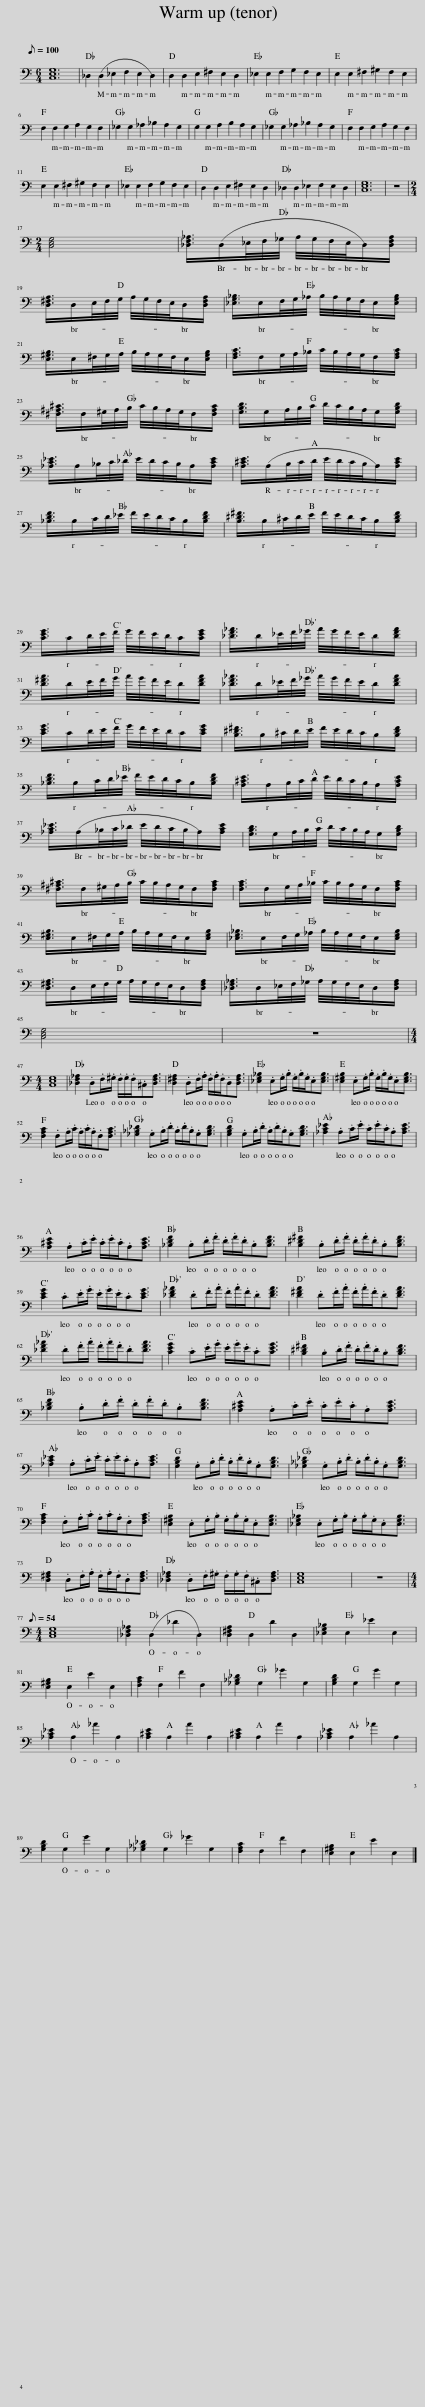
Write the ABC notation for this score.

X:1
L:1/8
M:6/4
I:linebreak $
K:C
V:1 bass
V:1
 [C,E,G,]12[Q:1/8=100] | _D,2 (D,2 _E,2 F,2 E,2 D,2) | D,2 D,2 E,2 ^F,2 E,2 D,2 | _E,2 E,2 F,2 G,2 F,2 E,2 | E,2 E,2 ^F,2 ^G,2 F,2 E,2 |$ %5
 F,2 F,2 G,2 A,2 G,2 F,2 | _G,2 G,2 _A,2 _B,2 A,2 G,2 | G,2 G,2 A,2 B,2 A,2 G,2 | _G,2 G,2 _A,2 _B,2 A,2 G,2 | F,2 F,2 G,2 A,2 G,2 F,2 |$ %10
 E,2 E,2 ^F,2 ^G,2 F,2 E,2 | _E,2 E,2 F,2 G,2 F,2 E,2 | D,2 D,2 E,2 ^F,2 E,2 D,2 | _D,2 D,2 _E,2 F,2 E,2 D,2 | [C,E,G,]12 | %15
 z12 |$[M:2/4] [C,E,G,]4 | [_D,F,_A,]3/4(D,/_E,/4F,/4_G,/4 A,/4G,/4F,/4E,/4D,/)[D,F,A,]/ |$ [D,^F,A,]3/4D,/E,/4F,/4G,/4 A,/4G,/4F,/4E,/4D,/[D,F,A,]/ | [_E,G,_B,]3/4E,/F,/4G,/4_A,/4 B,/4A,/4G,/4F,/4E,/[E,G,B,]/ |$ %20
 [E,^G,B,]3/4E,/^F,/4G,/4A,/4 B,/4A,/4G,/4F,/4E,/[E,G,B,]/ | [F,A,C]3/4F,/G,/4A,/4_B,/4 C/4B,/4A,/4G,/4F,/[F,A,C]/ |$ [^F,^A,^C]3/4F,/^G,/4A,/4B,/4 C/4B,/4A,/4G,/4F,/[F,A,C]/ | [G,B,D]3/4G,/A,/4B,/4C/4 D/4C/4B,/4A,/4G,/[G,B,D]/ |$ [_A,C_E]3/4A,/_B,/4C/4_D/4 E/4D/4C/4B,/4A,/[A,CE]/ | %25
 [A,^CE]3/4(A,/B,/4C/4D/4 E/4D/4C/4B,/4A,/)[A,CE]/ |$ [_B,DF]3/4B,/C/4D/4_E/4 F/4E/4D/4C/4B,/[B,DF]/ | [B,^D^F]3/4B,/^C/4D/4E/4 F/4E/4D/4C/4B,/[B,DF]/ |$ [CEG]3/4C/D/4E/4F/4 G/4F/4E/4D/4C/[CEG]/ | [_DF_A]3/4D/_E/4F/4_G/4 A/4G/4F/4E/4D/[DFA]/ |$ %30
 [D^FA]3/4D/E/4F/4G/4 A/4G/4F/4E/4D/[DFA]/ | [_DF_A]3/4D/_E/4F/4_G/4 A/4G/4F/4E/4D/[DFA]/ |$ [CEG]3/4C/D/4E/4F/4 G/4F/4E/4D/4C/[CEG]/ | [B,^D^F]3/4B,/^C/4D/4E/4 F/4E/4D/4C/4B,/[B,DF]/ |$ [_B,DF]3/4B,/C/4D/4_E/4 F/4E/4D/4C/4B,/[B,DF]/ | %35
 [A,^CE]3/4A,/B,/4C/4D/4 E/4D/4C/4B,/4A,/[A,CE]/ |$ [_A,C_E]3/4(A,/_B,/4C/4_D/4 E/4D/4C/4B,/4A,/)[A,CE]/ | [G,B,D]3/4G,/A,/4B,/4C/4 D/4C/4B,/4A,/4G,/[G,B,D]/ |$ [^F,^A,^C]3/4F,/^G,/4A,/4B,/4 C/4B,/4A,/4G,/4F,/[F,A,C]/ | [F,A,C]3/4F,/G,/4A,/4_B,/4 C/4B,/4A,/4G,/4F,/[F,A,C]/ |$ %40
 [E,^G,B,]3/4E,/^F,/4G,/4A,/4 B,/4A,/4G,/4F,/4E,/[E,G,B,]/ | [_E,G,_B,]3/4E,/F,/4G,/4_A,/4 B,/4A,/4G,/4F,/4E,/[E,G,B,]/ |$ [D,^F,A,]3/4D,/E,/4F,/4G,/4 A,/4G,/4F,/4E,/4D,/[D,F,A,]/ | [_D,F,_A,]3/4D,/_E,/4F,/4_G,/4 A,/4G,/4F,/4E,/4D,/[D,F,A,]/ |$ [C,E,G,]4 | %45
 z4 |$[M:4/4] [C,E,G,]8 | [_D,F,_A,]2 .D,.F,/.^G,/ .F,/.G,/.F,/.^C,[D,F,A,]3/2 | [D,^F,A,]2 .D,.F,/.A,/ .F,/.A,/.F,/.D,[D,F,A,]3/2 | [_E,G,_B,]2 .E,.G,/.B,/ .G,/.B,/.G,/.E,[E,G,B,]3/2 | %50
 [E,^G,B,]2 .E,.G,/.B,/ .G,/.B,/.G,/.E,[E,G,B,]3/2 |$ [F,A,C]2 .F,.A,/.C/ .A,/.C/.A,/.F,[F,A,C]3/2 | [_G,_B,_D]2 .G,.B,/.D/ .B,/.D/.B,/.G,[G,B,D]3/2 | [G,B,D]2 .G,.B,/.D/ .B,/.D/.B,/.G,[G,B,D]3/2 | [_A,C_E]2 .A,.C/.E/ .C/.E/.C/.A,[A,CE]3/2 |$ %55
 [A,^CE]2 .A,.C/.E/ .C/.E/.C/.A,[A,CE]3/2 | [_B,DF]2 .B,.D/.F/ .D/.F/.D/.B,[B,DF]3/2 | [B,^D^F]2 .B,.D/.F/ .D/.F/.D/.B,[B,DF]3/2 |$ [CEG]2 .C.E/.G/ .E/.G/.E/.C[CEG]3/2 | [_DF_A]2 .D.F/.A/ .F/.A/.F/.D[DFA]3/2 | %60
 [D^FA]2 .D.F/.A/ .F/.A/.F/.D[DFA]3/2 |$ [_DF_A]2 .D.F/.A/ .F/.A/.F/.D[DFA]3/2 | [CEG]2 .C.E/.G/ .E/.G/.E/.C[CEG]3/2 | [B,^D^F]2 .B,.D/.F/ .D/.F/.D/.B,[B,DF]3/2 |$ [_B,DF]2 .B,.D/.F/ .D/.F/.D/.B,[B,DF]3/2 | %65
 [A,^CE]2 .A,.C/.E/ .C/.E/.C/.A,[A,CE]3/2 |$ [_A,C_E]2 .A,.C/.E/ .C/.E/.C/.A,[A,CE]3/2 | [G,B,D]2 .G,.B,/.D/ .B,/.D/.B,/.G,[G,B,D]3/2 | [_G,_B,_D]2 .G,.B,/.D/ .B,/.D/.B,/.G,[G,B,D]3/2 |$ [F,A,C]2 .F,.A,/.C/ .A,/.C/.A,/.F,[F,A,C]3/2 | %70
 [E,^G,B,]2 .E,.G,/.B,/ .G,/.B,/.G,/.E,[E,G,B,]3/2 | [_E,G,_B,]2 .E,.G,/.B,/ .G,/.B,/.G,/.E,[E,G,B,]3/2 |$ [D,^F,A,]2 .D,.F,/.A,/ .F,/.A,/.F,/.D,[D,F,A,]3/2 | [_D,F,_A,]2 .D,.F,/.^G,/ .F,/.G,/.F,/.^C,[D,F,A,]3/2 | [C,E,G,]8 | %75
 z8 |$[M:4/4] [C,E,G,]8 |[Q:1/8=54] [_D,F,_A,]2 (D,2 _D2 D,2) | [D,^F,A,]2 D,2 D2 D,2 | [_E,G,_B,]2 E,2 _E2 E,2 |$ %80
 [E,^G,B,]2 E,2 E2 E,2 | [F,A,C]2 F,2 F2 F,2 | [_G,_B,_D]2 G,2 _G2 G,2 | [G,B,D]2 G,2 G2 G,2 |$ [_A,C_E]2 A,2 _A2 A,2 | %85
 [A,^CE]2 A,2 A2 A,2 | [A,^CE]2 A,2 A2 A,2 | [_A,C_E]2 A,2 _A2 A,2 |$ [G,B,D]2 G,2 G2 G,2 | [_G,_B,_D]2 G,2 _G2 G,2 | %90
 [F,A,C]2 F,2 F2 F,2 | [E,^G,B,]2 E,2 E2 E,2 |] %92
